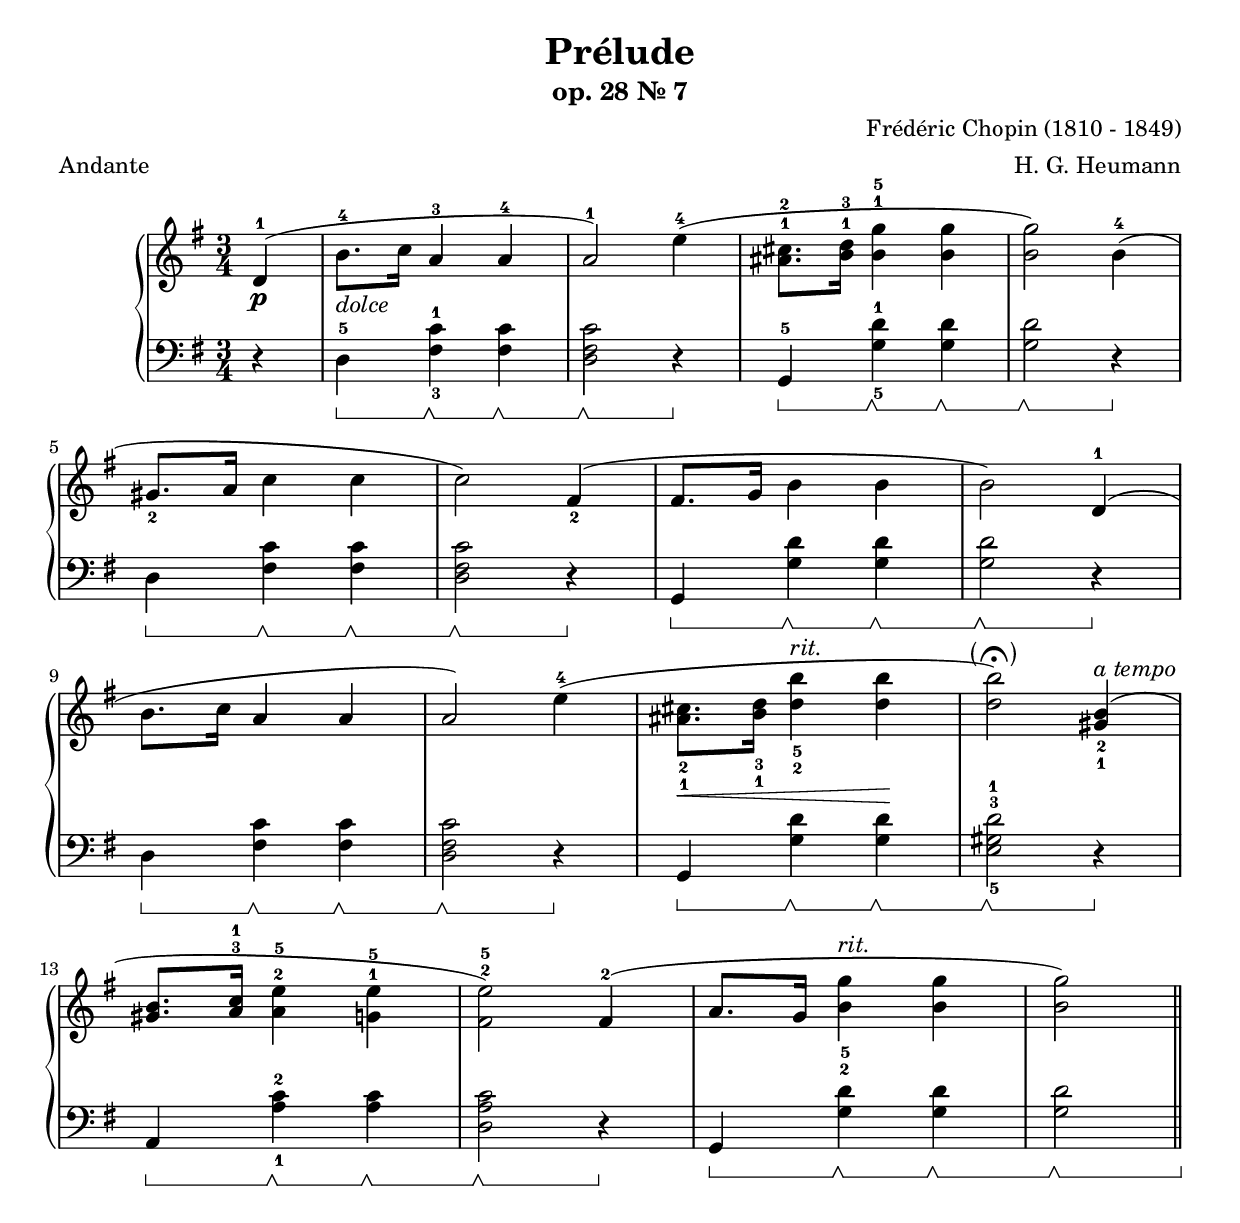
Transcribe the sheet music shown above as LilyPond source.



\version "2.12.2" % necessary for upgrading to future LilyPond versions.

\include "deutsch.ly"

	\header{
	  title = "Prélude"
	  subtitle = "op. 28 Nr. 7"
	  meter = "Andante"
 	  poet = ""
 	  composer = "Frédéric Chopin (1810 - 1849)" 
	% tagline = "hallo matt"
	  arranger = "H. G. Heumann" 
	}


upper = \relative c' { 
	\clef treble 
	\key g \major 
	\time 3/4
	\partial 4

    d-1( \p | h'8.-4_\markup { \italic {dolce}} c16 a4-3 a-4 | a2-1) e'4(-4 | <ais,^1 cis^2>8. <h^1 d^3>16 <h^1 g'^5>4 <h g'> | <h g'>2) h4(-4 \break
% 05
	gis8._2 a16 c4 c | c2) fis,4(_2 | fis8. g16 h4 h | h2) d,4(-1   \break
% 09
	h'8. c16 a4 a | a2) e'4(-4 | 
% 11	
	\override Fingering #'add-stem-support = ##t <ais,_1 cis_2>8. \< <h_1 d_3>16 <d_2 h'_5>4^\markup { \italic {rit.}} <d h'>  \! |
% 12	
	\once \override ParenthesesItem #'font-size = #1 <d h'>2)- \parenthesize \fermata <gis,_1 h_2>4(^\markup { \italic {a tempo}} | \break
% 13
	<gis h>8. <a^3 c^1>16 <a^2 e'^5>4 <g^1 e'^5> | <fis^2 e'^5>2) fis4-2( | a8. g16 <h_2 g'_5>4^\markup { \italic {rit.}} <h g'> | <h g'>2) \bar"||"
	
}


lower = \relative c { 
	\clef bass 
	\key g \major 
	\time 3/4 
	\partial 4

	\set Staff.pedalSustainStyle = #'bracket
     
	r4 | d4-5 \sustainOn <fis-3 c'-1> \sustainOff\sustainOn <fis c'> \sustainOff\sustainOn | <d fis c'>2 \sustainOff\sustainOn r4 \sustainOff
% 03
	g,4-5 \sustainOn <g'-5 d'-1> \sustainOff\sustainOn <g d'> \sustainOff\sustainOn | <g d'>2 \sustainOff\sustainOn r4 \sustainOff
% 05
	d4 \sustainOn <fis c'> \sustainOff\sustainOn <fis c'> \sustainOff\sustainOn | <d fis c'>2 \sustainOff\sustainOn r4 \sustainOff
% 07
	g,4 \sustainOn <g' d'> \sustainOff\sustainOn <g d'> \sustainOff\sustainOn | <g d'>2 \sustainOff\sustainOn r4 \sustainOff
% 09
	d4 \sustainOn <fis c'> \sustainOff\sustainOn <fis c'> \sustainOff\sustainOn | <d fis c'>2 \sustainOff\sustainOn r4 \sustainOff
% 11
	g,4 \sustainOn <g' d'> \sustainOff\sustainOn <g d'> \sustainOff\sustainOn | <e-5 gis-3 d'-1>2 \sustainOff\sustainOn r4 \sustainOff
% 13
	a,4 \sustainOn <a'-1 c-2> \sustainOff\sustainOn <a c> \sustainOff\sustainOn | <d, a' c>2 \sustainOff\sustainOn r4 \sustainOff
% 15
	g,4 \sustainOn <g' d'> \sustainOff\sustainOn <g d'> \sustainOff\sustainOn | <g d'>2 \sustainOff\sustainOn  \sustainOff
}


\score{ 
	\new PianoStaff << 
	\new Staff = "upper" \upper 
	\new Staff = "lower" \lower 
	>> 
} 